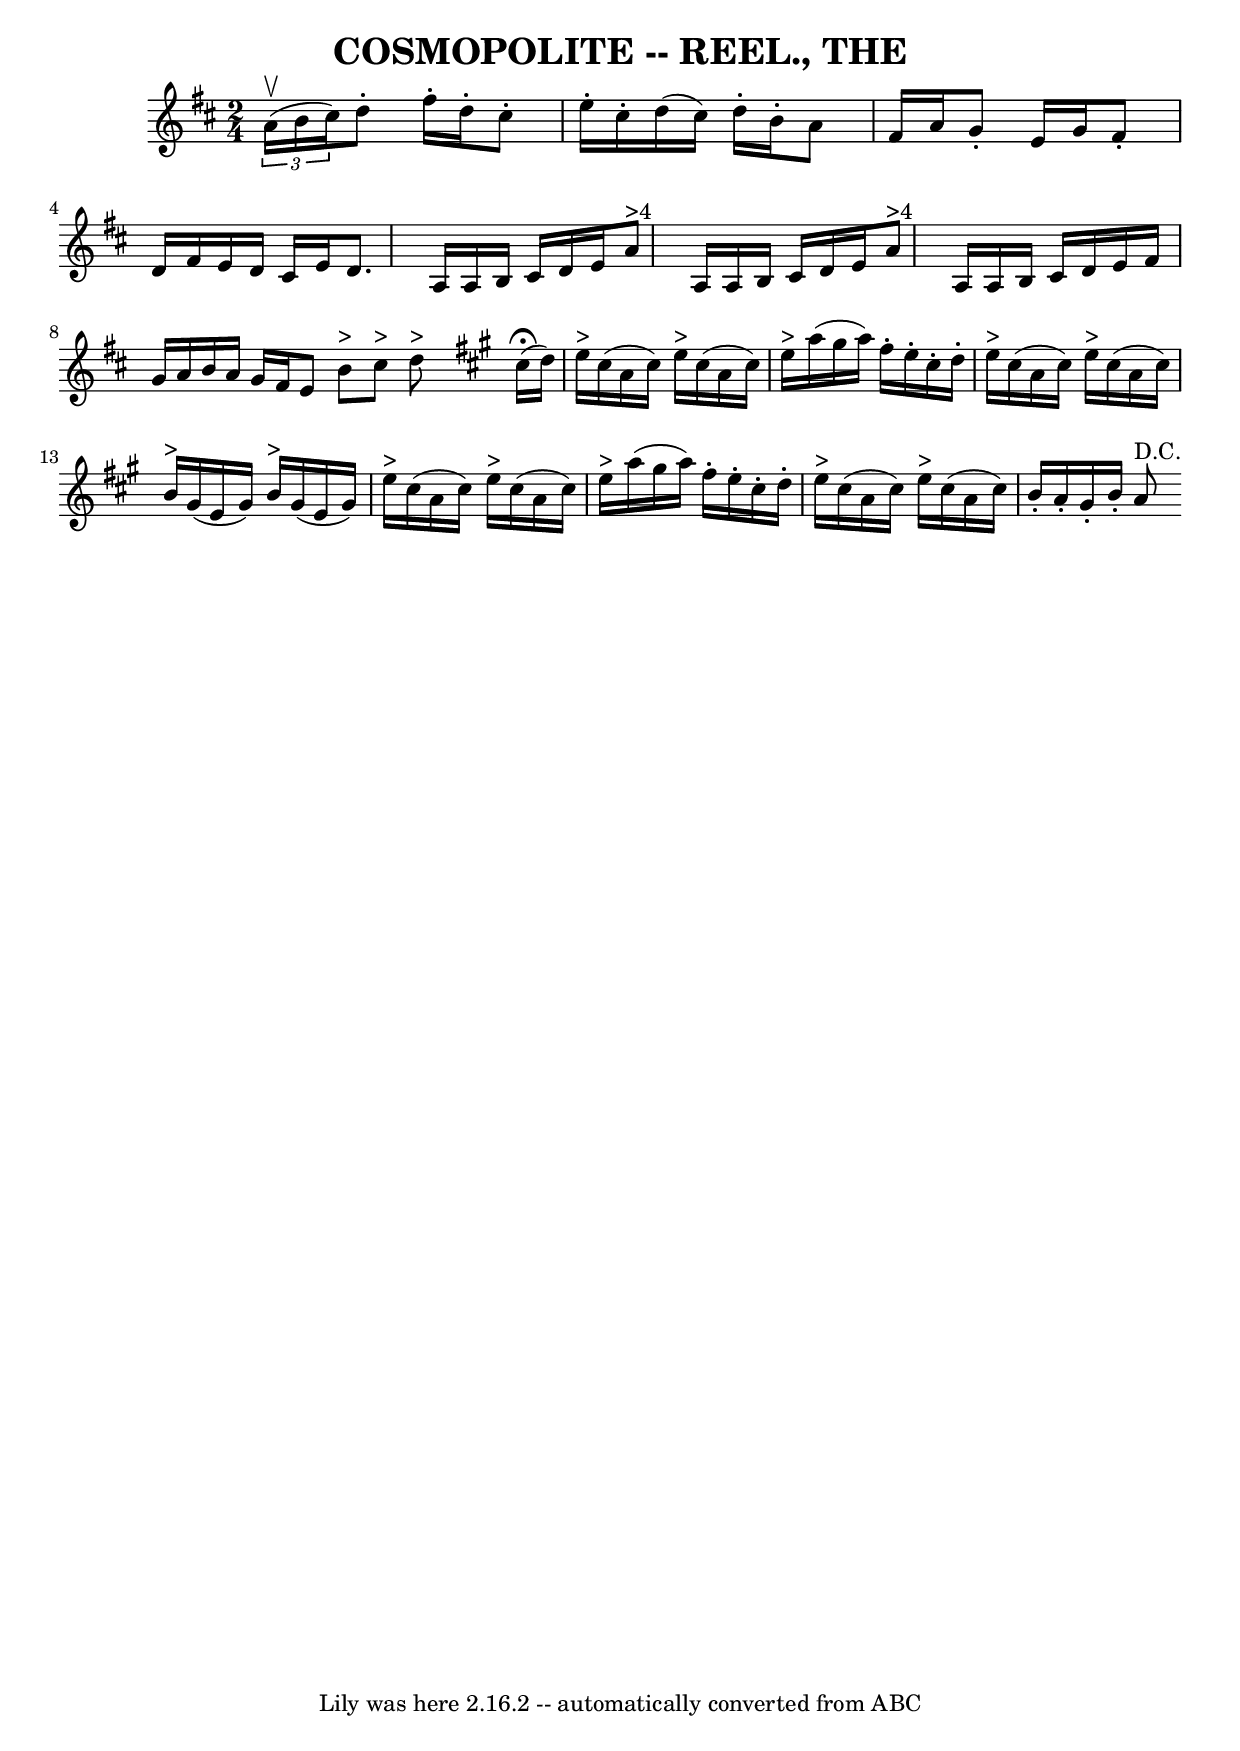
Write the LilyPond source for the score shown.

\version "2.16.2"
\include "Mammoth.ily"
\header {
  crossRefNumber = "8"
  footnotes = ""
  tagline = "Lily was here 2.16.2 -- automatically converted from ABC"
  title = "COSMOPOLITE -- REEL., THE"

}
voicedefault =  {


  \time 2/4 
  \key d \major
   \times 2/3 { a'16^\upbow(b'16 cis''16) 
			     } 
  |
  d''8 -. fis''16 -. d''16 -. cis''8 -. e''16 -. cis''16 -. 
  |
  d''16 (cis''16) d''16 -. b'16 -. a'8 fis'16 a'16  
  |
  g'8 -. e'16 g'16 fis'8 -. d'16 fis'16  |
  e'16  
  d'16 cis'16 e'16 d'8. a16  |
  a16 b16 cis'16    
  d'16 e'16 a'8^">4" a16  |
  a16 b16 cis'16 d'16    
  e'16 a'8^">4" a16  |
  a16 b16 cis'16 d'16 e'16    
  fis'16 g'16 a'16  |
  b'16 a'16 g'16 fis'16 e'8  
  \bar ":|" b'8^">" cis''8^">" d''8^">"   \bar "||"   
  \key a \major
   
  \bar "|:" cis''16^\fermata(d''16) |
  e''16^">" cis''16 (
  a'16 cis''16) e''16^">" cis''16 (a'16 cis''16) |
  
  e''16^">" a''16 (gis''16 a''16) fis''16 -. e''16 -. cis''16 
  -. d''16 -. |
  e''16^">" cis''16 (a'16 cis''16) e''16 
  ^">" cis''16 (a'16 cis''16) |
  b'16^">" gis'16 (e'16   
  gis'16) b'16^">" gis'16 (e'16 gis'16) |
  e''16 
  ^">" cis''16 (a'16 cis''16) e''16^">" cis''16 (a'16    
  cis''16) |
  e''16^">" a''16 (gis''16 a''16) fis''16 -. 
  e''16 -. cis''16 -. d''16 -. |
  e''16^">" cis''16 (a'16    
  cis''16) e''16^">" cis''16 (a'16 cis''16) |
  b'16 -. 
  a'16 -. gis'16 -. b'16 -. a'8^"D.C."   \bar ":|"   

}

\score{
  <<

    \context Staff="default"
    {
      \voicedefault 
      
    }

  >>
  \layout {
    
  }
  \midi {
  }

}
